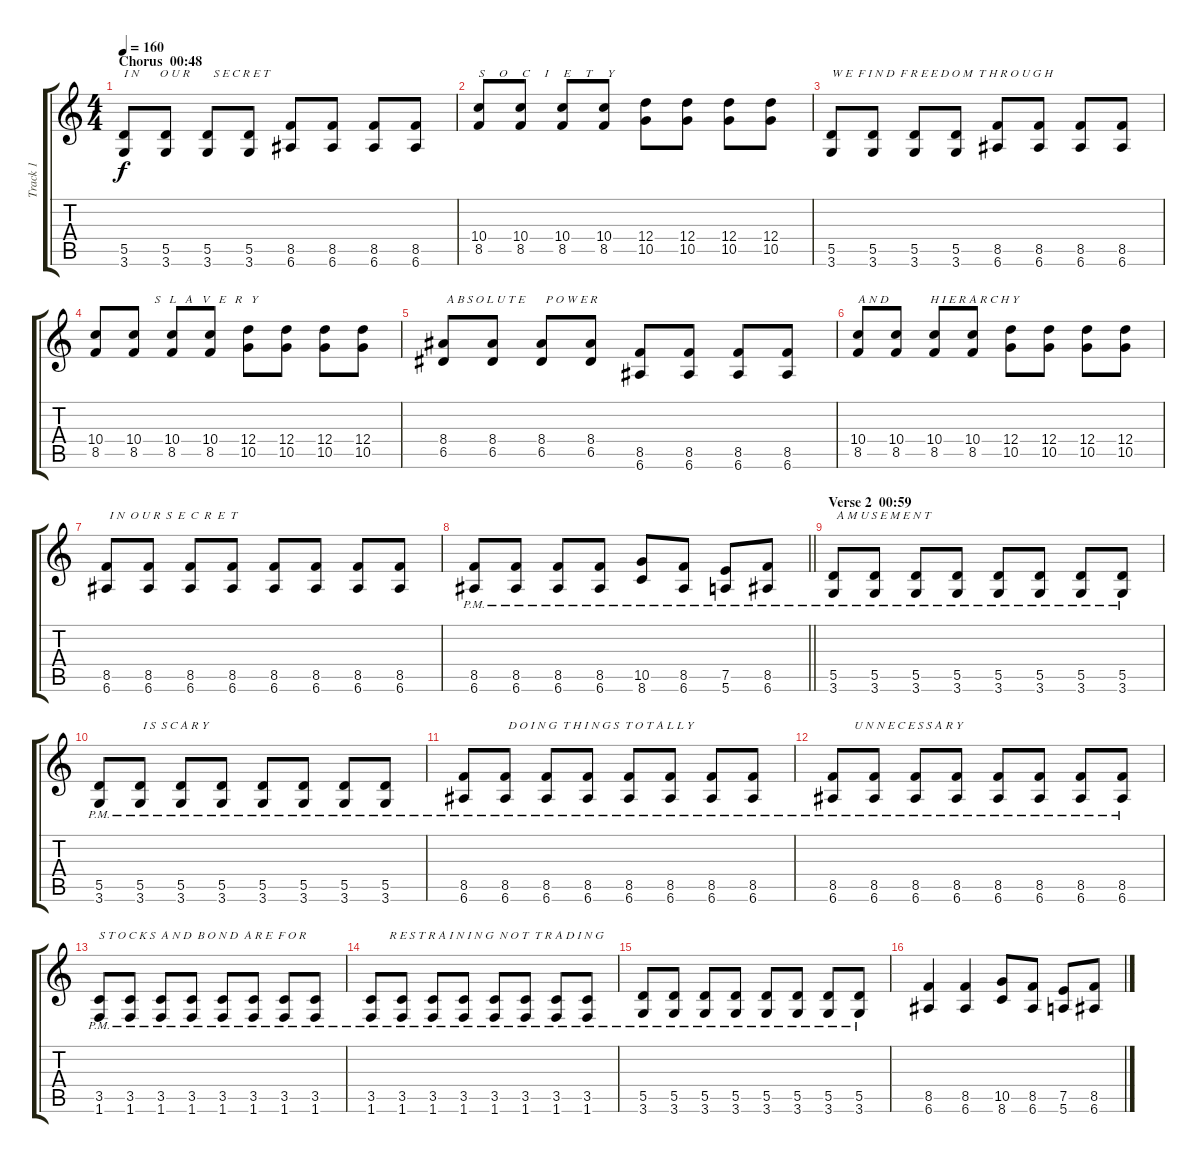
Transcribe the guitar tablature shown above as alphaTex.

\track ("Track 1" "Track 1") {instrument distortionguitar}
\staff {score tabs}
\tuning (E4 B3 G3 D3 A2 E2) {hide}
\ts (4 4)
\section ("" "Chorus  00:48")
\tempo 160
\clef g2
\ks c
(5.5 3.6).8{txt "I N       O U R        S E C R E T" dy f} (5.5 3.6).8 (5.5 3.6).8 (5.5 3.6).8 (8.5 6.6).8 (8.5 6.6).8 (8.5 6.6).8 (8.5 6.6).8 |
(10.4 8.5).8{txt "S     O     C     I     E     T     Y"} (10.4 8.5).8 (10.4 8.5).8 (10.4 8.5).8 (12.4 10.5).8 (12.4 10.5).8 (12.4 10.5).8 (12.4 10.5).8 |
(5.5 3.6).8{txt "W E  F I N D  F R E E D O M  T H R O U G H"} (5.5 3.6).8 (5.5 3.6).8 (5.5 3.6).8 (8.5 6.6).8 (8.5 6.6).8 (8.5 6.6).8 (8.5 6.6).8 |
(10.4 8.5).8 (10.4 8.5).8{txt "       S   L   A   V   E   R   Y"} (10.4 8.5).8 (10.4 8.5).8 (12.4 10.5).8 (12.4 10.5).8 (12.4 10.5).8 (12.4 10.5).8 |
(8.4 6.5).8{txt " A B S O L U T E       P O W E R "} (8.4 6.5).8 (8.4 6.5).8 (8.4 6.5).8 (8.5 6.6).8 (8.5 6.6).8 (8.5 6.6).8 (8.5 6.6).8 |
(10.4 8.5).8{txt "A N D              H I E R A R C H Y"} (10.4 8.5).8 (10.4 8.5).8 (10.4 8.5).8 (12.4 10.5).8 (12.4 10.5).8 (12.4 10.5).8 (12.4 10.5).8 |
(8.5 6.6).8{txt " I N  O U R  S  E  C  R  E  T"} (8.5 6.6).8 (8.5 6.6).8 (8.5 6.6).8 (8.5 6.6).8 (8.5 6.6).8 (8.5 6.6).8 (8.5 6.6).8 |
\barLineRight lightlight
(8.5{pm} 6.6{pm}).8 (8.5{pm} 6.6{pm}).8 (8.5{pm} 6.6{pm}).8 (8.5{pm} 6.6{pm}).8 (10.5{pm} 8.6{pm}).8 (8.5{pm} 6.6{pm}).8 (7.5{pm} 5.6{pm}).8 (8.5{pm} 6.6{pm}).8 |
\section ("" "Verse 2  00:59")
(5.5{pm} 3.6{pm}).8{txt " A M U S E M E N T"} (5.5{pm} 3.6{pm}).8 (5.5{pm} 3.6{pm}).8 (5.5{pm} 3.6{pm}).8 (5.5{pm} 3.6{pm}).8 (5.5{pm} 3.6{pm}).8 (5.5{pm} 3.6{pm}).8 (5.5{pm} 3.6{pm}).8 |
(5.5{pm} 3.6{pm}).8 (5.5{pm} 3.6{pm}).8{txt " I S  S C A R Y"} (5.5{pm} 3.6{pm}).8 (5.5{pm} 3.6{pm}).8 (5.5{pm} 3.6{pm}).8 (5.5{pm} 3.6{pm}).8 (5.5{pm} 3.6{pm}).8 (5.5{pm} 3.6{pm}).8 |
(8.5{pm} 6.6{pm}).8 (8.5{pm} 6.6{pm}).8{txt " D O I N G  T H I N G S  T O T A L L Y  "} (8.5{pm} 6.6{pm}).8 (8.5{pm} 6.6{pm}).8 (8.5{pm} 6.6{pm}).8 (8.5{pm} 6.6{pm}).8 (8.5{pm} 6.6{pm}).8 (8.5{pm} 6.6{pm}).8 |
(8.5{pm} 6.6{pm}).8{txt "       U N N E C E S S A R Y"} (8.5{pm} 6.6{pm}).8 (8.5{pm} 6.6{pm}).8 (8.5{pm} 6.6{pm}).8 (8.5{pm} 6.6{pm}).8 (8.5{pm} 6.6{pm}).8 (8.5{pm} 6.6{pm}).8 (8.5{pm} 6.6{pm}).8 |
(3.5{pm} 1.6{pm}).8{txt "S T O C K S  A N D  B O N D  A R E  F O R"} (3.5{pm} 1.6{pm}).8 (3.5{pm} 1.6{pm}).8 (3.5{pm} 1.6{pm}).8 (3.5{pm} 1.6{pm}).8 (3.5{pm} 1.6{pm}).8 (3.5{pm} 1.6{pm}).8 (3.5{pm} 1.6{pm}).8 |
(3.5{pm} 1.6{pm}).8{txt "      R E S T R A I N I N G  N O T  T R A D I N G"} (3.5{pm} 1.6{pm}).8 (3.5{pm} 1.6{pm}).8 (3.5{pm} 1.6{pm}).8 (3.5{pm} 1.6{pm}).8 (3.5{pm} 1.6{pm}).8 (3.5{pm} 1.6{pm}).8 (3.5{pm} 1.6{pm}).8 |
(5.5{pm} 3.6{pm}).8 (5.5{pm} 3.6{pm}).8 (5.5{pm} 3.6{pm}).8 (5.5{pm} 3.6{pm}).8 (5.5{pm} 3.6{pm}).8 (5.5{pm} 3.6{pm}).8 (5.5{pm} 3.6{pm}).8 (5.5{pm} 3.6{pm}).8 |
(8.5 6.6).4 (8.5 6.6).4 (10.5 8.6).8 (8.5 6.6).8 (7.5 5.6).8 (8.5 6.6).8
